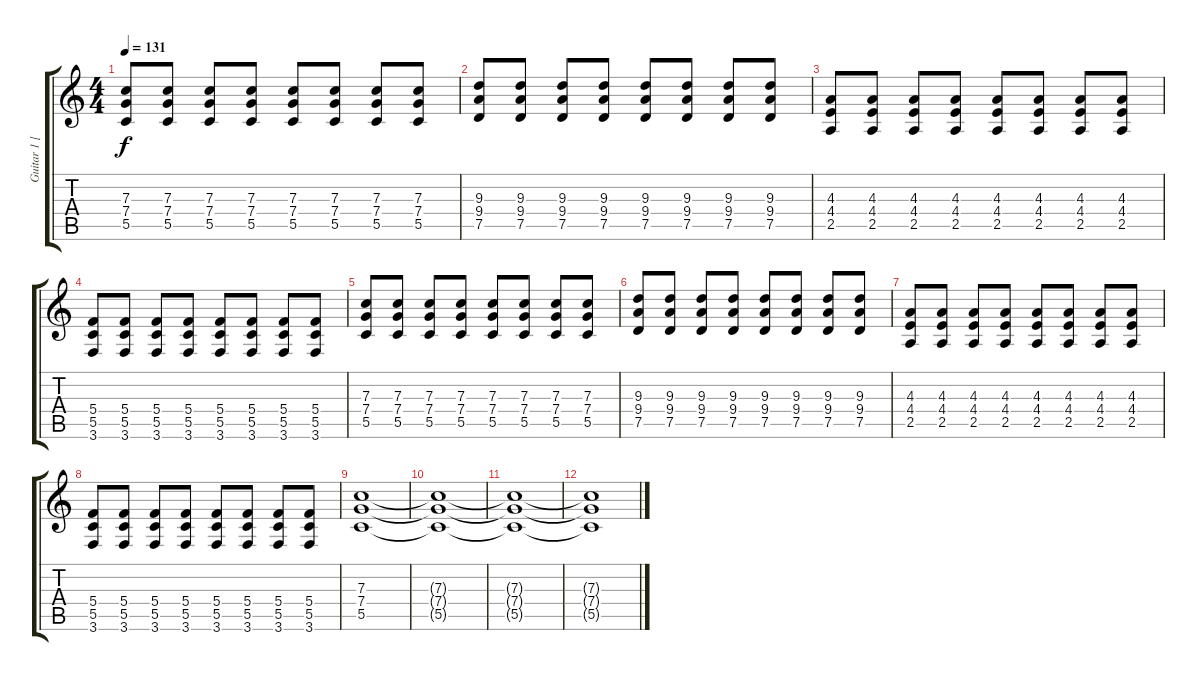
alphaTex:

\track ("Guitar 1 [Tom Delonge]" "Guitar 1 [") {instrument distortionguitar}
\staff {score tabs}
\tuning (D4 A3 F3 C3 G2 D2) {hide}
\ts (4 4)
\tempo 131
\clef g2
\ks c
(7.3 7.4 5.5).8{dy f} (7.3 7.4 5.5).8 (7.3 7.4 5.5).8 (7.3 7.4 5.5).8 (7.3 7.4 5.5).8 (7.3 7.4 5.5).8 (7.3 7.4 5.5).8 (7.3 7.4 5.5).8 |
(9.3 9.4 7.5).8 (9.3 9.4 7.5).8 (9.3 9.4 7.5).8 (9.3 9.4 7.5).8 (9.3 9.4 7.5).8 (9.3 9.4 7.5).8 (9.3 9.4 7.5).8 (9.3 9.4 7.5).8 |
(4.3 4.4 2.5).8 (4.3 4.4 2.5).8 (4.3 4.4 2.5).8 (4.3 4.4 2.5).8 (4.3 4.4 2.5).8 (4.3 4.4 2.5).8 (4.3 4.4 2.5).8 (4.3 4.4 2.5).8 |
(5.4 5.5 3.6).8 (5.4 5.5 3.6).8 (5.4 5.5 3.6).8 (5.4 5.5 3.6).8 (5.4 5.5 3.6).8 (5.4 5.5 3.6).8 (5.4 5.5 3.6).8 (5.4 5.5 3.6).8 |
(7.3 7.4 5.5).8 (7.3 7.4 5.5).8 (7.3 7.4 5.5).8 (7.3 7.4 5.5).8 (7.3 7.4 5.5).8 (7.3 7.4 5.5).8 (7.3 7.4 5.5).8 (7.3 7.4 5.5).8 |
(9.3 9.4 7.5).8 (9.3 9.4 7.5).8 (9.3 9.4 7.5).8 (9.3 9.4 7.5).8 (9.3 9.4 7.5).8 (9.3 9.4 7.5).8 (9.3 9.4 7.5).8 (9.3 9.4 7.5).8 |
(4.3 4.4 2.5).8 (4.3 4.4 2.5).8 (4.3 4.4 2.5).8 (4.3 4.4 2.5).8 (4.3 4.4 2.5).8 (4.3 4.4 2.5).8 (4.3 4.4 2.5).8 (4.3 4.4 2.5).8 |
(5.4 5.5 3.6).8 (5.4 5.5 3.6).8 (5.4 5.5 3.6).8 (5.4 5.5 3.6).8 (5.4 5.5 3.6).8 (5.4 5.5 3.6).8 (5.4 5.5 3.6).8 (5.4 5.5 3.6).8 |
(7.3 7.4 5.5).1 |
(7.3{t} 7.4{t} 5.5{t}).1 |
(7.3{t} 7.4{t} 5.5{t}).1 |
(7.3{t} 7.4{t} 5.5{t}).1
